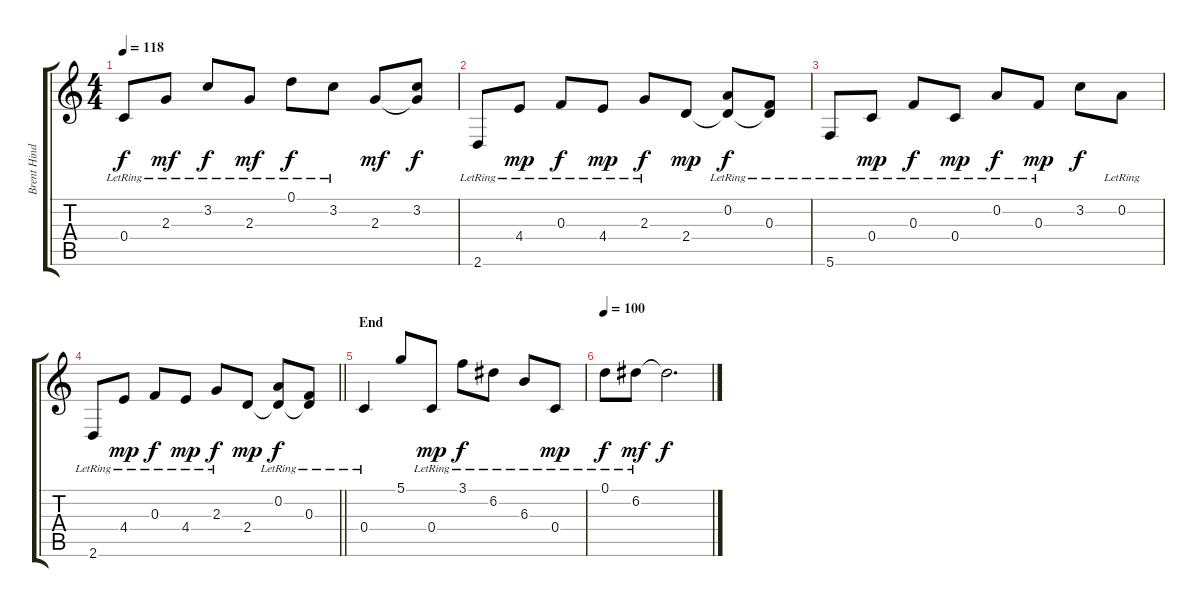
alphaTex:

\track ("Brent Hinds - Guitar (Acoustic)" "Brent Hind") {instrument acousticguitarsteel}
\staff {score tabs}
\tuning (D4 A3 F3 C3 G2 C2) {hide}
\ts (4 4)
\tempo 118
\clef g2
\ks c
0.4{lr}.8{dy f} 2.3{lr}.8{dy mf} 3.2{lr}.8{dy f} 2.3{lr}.8{dy mf} 0.1{lr}.8{dy f} 3.2{lr}.8 2.3.8{dy mf} (3.2 2.3{t}).8{dy f} |
2.6{lr}.8 4.4{lr}.8{dy mp} 0.3{lr}.8{dy f} 4.4{lr}.8{dy mp} 2.3{lr}.8{dy f} 2.4.8{dy mp} (0.2{lr} 2.4{t}).8{dy f} (0.3{lr} 2.4{t}).8 |
5.6{lr}.8 0.4{lr}.8{dy mp} 0.3{lr}.8{dy f} 0.4{lr}.8{dy mp} 0.2{lr}.8{dy f} 0.3{lr}.8{dy mp} 3.2.8{dy f} 0.2{lr}.8 |
\barLineRight lightlight
2.6{lr}.8 4.4{lr}.8{dy mp} 0.3{lr}.8{dy f} 4.4{lr}.8{dy mp} 2.3{lr}.8{dy f} 2.4.8{dy mp} (0.2{lr} 2.4{t}).8{dy f} (0.3{lr} 2.4{t}).8 |
\section ("" "End")
0.4{lr}.4 5.1.8 0.4{lr}.8{dy mp} 3.1{lr}.8{dy f} 6.2{lr}.8 6.3{lr}.8 0.4{lr}.8{dy mp} |
\tempo 100
0.1{lr}.8{dy f} 6.2{lr}.8{dy mf} 6.2{t}.2{d dy f}
